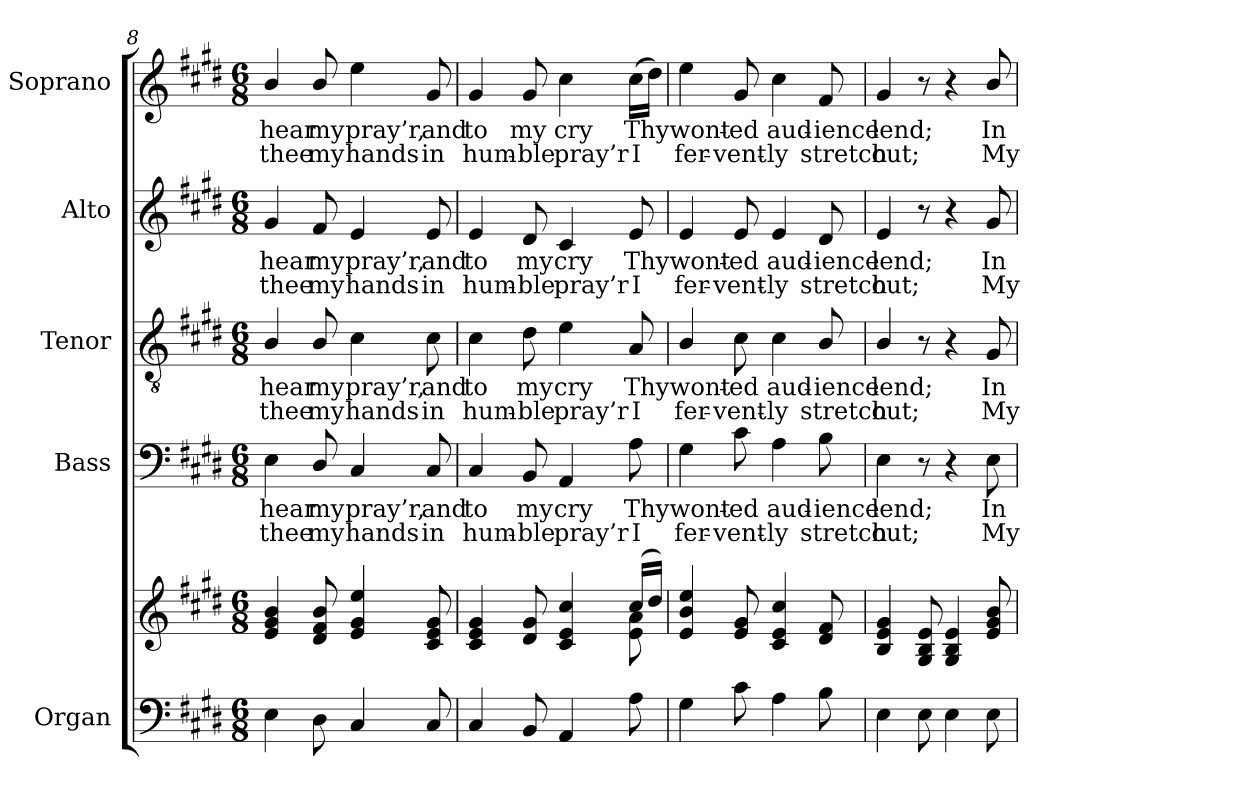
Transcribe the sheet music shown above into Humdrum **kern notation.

**kern	**kern	**kern	**text	**text	**kern	**text	**text	**kern	**text	**text	**kern	**text	**text
*part5	*part5	*part4	*part4	*part4	*part3	*part3	*part3	*part2	*part2	*part2	*part1	*part1	*part1
*staff6	*staff5	*staff4	*staff4	*staff4	*staff3	*staff3	*staff3	*staff2	*staff2	*staff2	*staff1	*staff1	*staff1
*I"Organ	*	*I"Bass	*	*	*I"Tenor	*	*	*I"Alto	*	*	*I"Soprano	*	*
*I'Org.	*	*I'B.	*	*	*I'T.	*	*	*I'A.	*	*	*I'S.	*	*
*clefF4	*clefG2	*clefF4	*	*	*clefGv2	*	*	*clefG2	*	*	*clefG2	*	*
*	*	*	*	*	*ITrd7c12	*	*	*	*	*	*	*	*
*k[f#c#g#d#]	*k[f#c#g#d#]	*k[f#c#g#d#]	*	*	*k[f#c#g#d#]	*	*	*k[f#c#g#d#]	*	*	*k[f#c#g#d#]	*	*
*E:	*E:	*E:	*	*	*E:	*	*	*E:	*	*	*E:	*	*
*M6/8	*M6/8	*M6/8	*	*	*M6/8	*	*	*M6/8	*	*	*M6/8	*	*
=8	=8	=8	=8	=8	=8	=8	=8	=8	=8	=8	=8	=8	=8
!	!	!	!LO:LY:b:color=#000000	!LO:LY:b:color=#000000	!	!	!	!	!	!	!	!	!
!	!	!	!	!	!	!LO:LY:b:color=#000000	!LO:LY:b:color=#000000	!	!	!	!	!	!
!	!	!	!	!	!	!	!	!	!LO:LY:b:color=#000000	!LO:LY:b:color=#000000	!	!	!
!	!	!	!	!	!	!	!	!	!	!	!	!LO:LY:b:color=#000000	!LO:LY:b:color=#000000
4Ei\	4ei/ 4g#i 4bi	4Ei\	hear	thee	4BBi/	hear	thee	4g#i/	hear	thee	4bi/	hear	thee
!	!	!	!LO:LY:b:color=#000000	!LO:LY:b:color=#000000	!	!	!	!	!	!	!	!	!
!	!	!	!	!	!	!LO:LY:b:color=#000000	!LO:LY:b:color=#000000	!	!	!	!	!	!
!	!	!	!	!	!	!	!	!	!LO:LY:b:color=#000000	!LO:LY:b:color=#000000	!	!	!
!	!	!	!	!	!	!	!	!	!	!	!	!LO:LY:b:color=#000000	!LO:LY:b:color=#000000
8D#i\	8d#i/ 8f#i 8bi	8D#i/	my	my	8BBi/	my	my	8f#i/	my	my	8bi/	my	my
!	!	!	!LO:LY:b:color=#000000	!LO:LY:b:color=#000000	!	!	!	!	!	!	!	!	!
!	!	!	!	!	!	!LO:LY:b:color=#000000	!LO:LY:b:color=#000000	!	!	!	!	!	!
!	!	!	!	!	!	!	!	!	!LO:LY:b:color=#000000	!LO:LY:b:color=#000000	!	!	!
!	!	!	!	!	!	!	!	!	!	!	!	!LO:LY:b:color=#000000	!LO:LY:b:color=#000000
4C#i/	4ei/ 4g#i 4eei	4C#i/	pray’r,	hands	4C#i\	pray’r,	hands	4ei/	pray’r,	hands	4eei\	pray’r,	hands
!	!	!	!LO:LY:b:color=#000000	!LO:LY:b:color=#000000	!	!	!	!	!	!	!	!	!
!	!	!	!	!	!	!LO:LY:b:color=#000000	!LO:LY:b:color=#000000	!	!	!	!	!	!
!	!	!	!	!	!	!	!	!	!LO:LY:b:color=#000000	!LO:LY:b:color=#000000	!	!	!
!	!	!	!	!	!	!	!	!	!	!	!	!LO:LY:b:color=#000000	!LO:LY:b:color=#000000
8C#i/	8c#i/ 8ei 8g#i	8C#i/	and	in	8C#i\	and	in	8ei/	and	in	8g#i/	and	in
=9	=9	=9	=9	=9	=9	=9	=9	=9	=9	=9	=9	=9	=9
*	*^	*	*	*	*	*	*	*	*	*	*	*	*
!	!	!	!	!LO:LY:b:color=#000000	!LO:LY:b:color=#000000	!	!	!	!	!	!	!	!	!
!	!	!	!	!	!	!	!LO:LY:b:color=#000000	!LO:LY:b:color=#000000	!	!	!	!	!	!
!	!	!	!	!	!	!	!	!	!	!LO:LY:b:color=#000000	!LO:LY:b:color=#000000	!	!	!
!	!	!	!	!	!	!	!	!	!	!	!	!	!LO:LY:b:color=#000000	!LO:LY:b:color=#000000
4C#i/	4c#i/ 4ei 4g#i	8ryy	4C#i/	to	hum-	4C#i\	to	hum-	4ei/	to	hum-	4g#i/	to	hum-
*	*v	*v	*	*	*	*	*	*	*	*	*	*	*	*
*	*^	*	*	*	*	*	*	*	*	*	*	*	*
!	!	!	!	!LO:LY:b:color=#000000	!LO:LY:b:color=#000000	!	!	!	!	!	!	!	!	!
*	*v	*v	*	*	*	*	*	*	*	*	*	*	*	*
*	*^	*	*	*	*	*	*	*	*	*	*	*	*
!	!	!	!	!	!	!	!LO:LY:b:color=#000000	!LO:LY:b:color=#000000	!	!	!	!	!	!
*	*v	*v	*	*	*	*	*	*	*	*	*	*	*	*
*	*^	*	*	*	*	*	*	*	*	*	*	*	*
!	!	!	!	!	!	!	!	!	!	!LO:LY:b:color=#000000	!LO:LY:b:color=#000000	!	!	!
*	*v	*v	*	*	*	*	*	*	*	*	*	*	*	*
*	*^	*	*	*	*	*	*	*	*	*	*	*	*
!	!	!	!	!	!	!	!	!	!	!	!	!	!LO:LY:b:color=#000000	!LO:LY:b:color=#000000
*	*v	*v	*	*	*	*	*	*	*	*	*	*	*	*
8BBi/	8d#i/ 8g#i	8BBi/	my	-ble	8D#i\	my	-ble	8d#i/	my	-ble	8g#i/	my	-ble
!	!	!	!LO:LY:b:color=#000000	!LO:LY:b:color=#000000	!	!	!	!	!	!	!	!	!
!	!	!	!	!	!	!LO:LY:b:color=#000000	!LO:LY:b:color=#000000	!	!	!	!	!	!
!	!	!	!	!	!	!	!	!	!LO:LY:b:color=#000000	!LO:LY:b:color=#000000	!	!	!
!	!	!	!	!	!	!	!	!	!	!	!	!LO:LY:b:color=#000000	!LO:LY:b:color=#000000
4AAi/	4c#i/ 4ei 4cc#i	4AAi/	cry	pray’r	4Ei\	cry	pray’r	4c#i/	cry	pray’r	4cc#i\	cry	pray’r
*	*^	*	*	*	*	*	*	*	*	*	*	*	*
!	!	!	!	!LO:LY:b:color=#000000	!LO:LY:b:color=#000000	!	!	!	!	!	!	!	!	!
!	!	!	!	!	!	!	!LO:LY:b:color=#000000	!LO:LY:b:color=#000000	!	!	!	!	!	!
!	!	!	!	!	!	!	!	!	!	!LO:LY:b:color=#000000	!LO:LY:b:color=#000000	!	!	!
!	!	!	!	!	!	!	!	!	!	!	!	!	!LO:LY:b:color=#000000	!LO:LY:b:color=#000000
8Ai\	(16cc#i/LL	8ei\ 8ai	8Ai\	Thy	I	8AAi/	Thy	I	8ei/	Thy	I	(16cc#i\LL	Thy	I
.	16dd#i/JJ)	.	.	.	.	.	.	.	.	.	.	16dd#i\JJ)	.	.
*	*v	*v	*	*	*	*	*	*	*	*	*	*	*	*
=10	=10	=10	=10	=10	=10	=10	=10	=10	=10	=10	=10	=10	=10
!	!	!	!LO:LY:b:color=#000000	!LO:LY:b:color=#000000	!	!	!	!	!	!	!	!	!
!	!	!	!	!	!	!LO:LY:b:color=#000000	!LO:LY:b:color=#000000	!	!	!	!	!	!
!	!	!	!	!	!	!	!	!	!LO:LY:b:color=#000000	!LO:LY:b:color=#000000	!	!	!
!	!	!	!	!	!	!	!	!	!	!	!	!LO:LY:b:color=#000000	!LO:LY:b:color=#000000
4G#i\	4ei/ 4bi 4eei	4G#i\	wont-	fer-	4BBi/	wont-	fer-	4ei/	wont-	fer-	4eei\	wont-	fer-
!	!	!	!LO:LY:b:color=#000000	!LO:LY:b:color=#000000	!	!	!	!	!	!	!	!	!
!	!	!	!	!	!	!LO:LY:b:color=#000000	!LO:LY:b:color=#000000	!	!	!	!	!	!
!	!	!	!	!	!	!	!	!	!LO:LY:b:color=#000000	!LO:LY:b:color=#000000	!	!	!
!	!	!	!	!	!	!	!	!	!	!	!	!LO:LY:b:color=#000000	!LO:LY:b:color=#000000
8c#i\	8ei/ 8g#i	8c#i\	-ed	-vent-	8C#i\	-ed	-vent-	8ei/	-ed	-vent-	8g#i/	-ed	-vent-
!	!	!	!LO:LY:b:color=#000000	!LO:LY:b:color=#000000	!	!	!	!	!	!	!	!	!
!	!	!	!	!	!	!LO:LY:b:color=#000000	!LO:LY:b:color=#000000	!	!	!	!	!	!
!	!	!	!	!	!	!	!	!	!LO:LY:b:color=#000000	!LO:LY:b:color=#000000	!	!	!
!	!	!	!	!	!	!	!	!	!	!	!	!LO:LY:b:color=#000000	!LO:LY:b:color=#000000
4Ai\	4c#i/ 4ei 4cc#i	4Ai\	aud-	-ly	4C#i\	aud-	-ly	4ei/	aud-	-ly	4cc#i\	aud-	-ly
!	!	!	!LO:LY:b:color=#000000	!LO:LY:b:color=#000000	!	!	!	!	!	!	!	!	!
!	!	!	!	!	!	!LO:LY:b:color=#000000	!LO:LY:b:color=#000000	!	!	!	!	!	!
!	!	!	!	!	!	!	!	!	!LO:LY:b:color=#000000	!LO:LY:b:color=#000000	!	!	!
!	!	!	!	!	!	!	!	!	!	!	!	!LO:LY:b:color=#000000	!LO:LY:b:color=#000000
8Bi\	8d#i/ 8f#i	8Bi\	-ience	stretch	8BBi/	-ience	stretch	8d#i/	-ience	stretch	8f#i/	-ience	stretch
=11	=11	=11	=11	=11	=11	=11	=11	=11	=11	=11	=11	=11	=11
!	!	!	!LO:LY:b:color=#000000	!LO:LY:b:color=#000000	!	!	!	!	!	!	!	!	!
!	!	!	!	!	!	!LO:LY:b:color=#000000	!LO:LY:b:color=#000000	!	!	!	!	!	!
!	!	!	!	!	!	!	!	!	!LO:LY:b:color=#000000	!LO:LY:b:color=#000000	!	!	!
!	!	!	!	!	!	!	!	!	!	!	!	!LO:LY:b:color=#000000	!LO:LY:b:color=#000000
4Ei\	4Bi/ 4ei 4g#i	4Ei\	lend;	out;	4BBi/	lend;	out;	4ei/	lend;	out;	4g#i/	lend;	out;
8Ei\	8G#i/ 8Bi 8ei	8r	.	.	8r	.	.	8r	.	.	8r	.	.
4Ei\	4G#i/ 4Bi 4ei	4r	.	.	4r	.	.	4r	.	.	4r	.	.
!	!	!	!LO:LY:b:color=#000000	!LO:LY:b:color=#000000	!	!	!	!	!	!	!	!	!
!	!	!	!	!	!	!LO:LY:b:color=#000000	!LO:LY:b:color=#000000	!	!	!	!	!	!
!	!	!	!	!	!	!	!	!	!LO:LY:b:color=#000000	!LO:LY:b:color=#000000	!	!	!
!	!	!	!	!	!	!	!	!	!	!	!	!LO:LY:b:color=#000000	!LO:LY:b:color=#000000
8Ei\	8ei/ 8g#i 8bi	8Ei\	In	My	8GG#i/	In	My	8g#i/	In	My	8bi/	In	My
=	=	=	=	=	=	=	=	=	=	=	=	=	=
*-	*-	*-	*-	*-	*-	*-	*-	*-	*-	*-	*-	*-	*-
